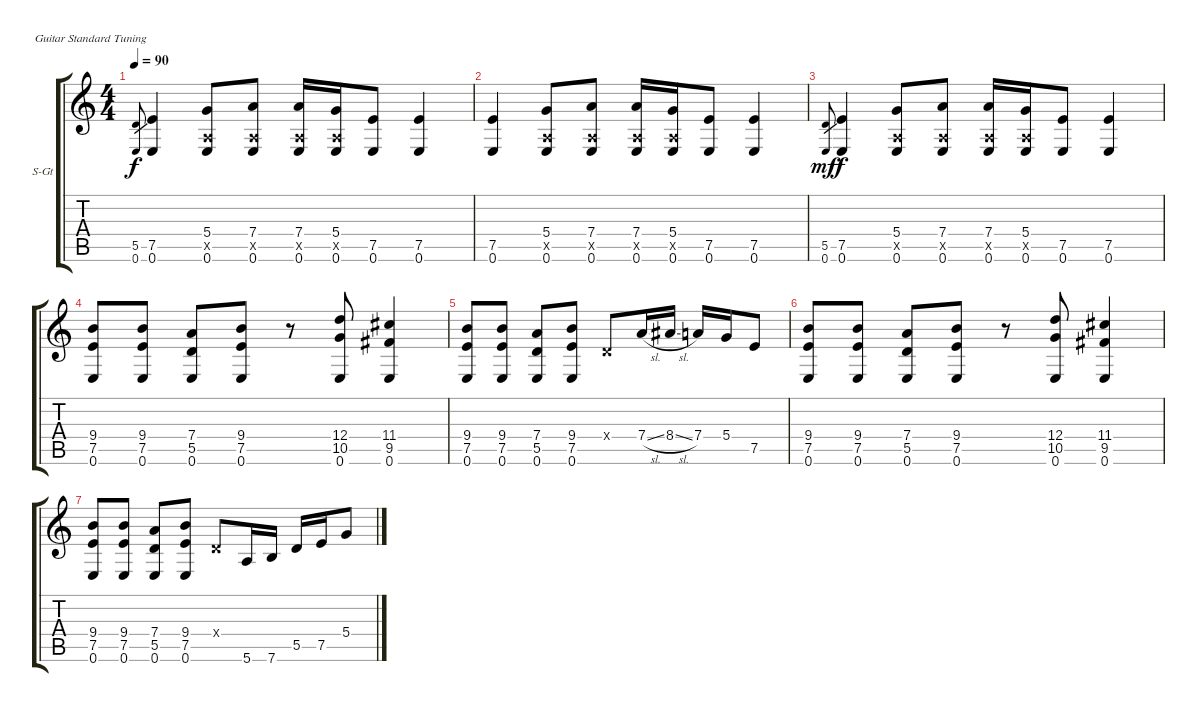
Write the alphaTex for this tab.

\defaultSystemsLayout 4
\bracketExtendMode groupsimilarinstruments
\firstSystemTrackNameOrientation horizontal
\otherSystemsTrackNameOrientation horizontal
\track ("Steel Guitar" "S-Gt") {instrument acousticguitarsteel}
\staff {score tabs}
\tuning (E4 B3 G3 D3 A2 E2)
\ts (4 4)
\tempo 90
\clef g2
\ks c
(5.5 0.6).8{gr dy f} (7.5 0.6).4 (5.4 0.6 0.5{x}).8 (7.4 0.6 0.5{x}).8 (7.4 0.6 0.5{x}).16 (5.4 0.6 0.5{x}).16 (7.5 0.6).8 (7.5 0.6).4 |
(7.5 0.6).4 (5.4 0.6 0.5{x}).8 (7.4 0.6 0.5{x}).8 (7.4 0.6 0.5{x}).16 (5.4 0.6 0.5{x}).16 (7.5 0.6).8 (7.5 0.6).4 |
(5.5 0.6).8{gr dy mf} (7.5 0.6).4{dy f} (5.4 0.6 0.5{x}).8 (7.4 0.6 0.5{x}).8 (7.4 0.6 0.5{x}).16 (5.4 0.6 0.5{x}).16 (7.5 0.6).8 (7.5 0.6).4 |
(7.5 0.6 9.4).8 (7.5 0.6 9.4).8 (5.5 0.6 7.4).8 (7.5 0.6 9.4).8 r.8 (10.5 0.6 12.4).8 (9.5 0.6 11.4).4 |
(7.5 0.6 9.4).8 (7.5 0.6 9.4).8 (5.5 0.6 7.4).8 (7.5 0.6 9.4).8 0.4{x}.8 7.4{sl}.16 8.4{sl}.16 7.4.16 5.4.16 7.5.8 |
(7.5 0.6 9.4).8 (7.5 0.6 9.4).8 (5.5 0.6 7.4).8 (7.5 0.6 9.4).8 r.8 (10.5 0.6 12.4).8 (9.5 0.6 11.4).4 |
(7.5 0.6 9.4).8 (7.5 0.6 9.4).8 (5.5 0.6 7.4).8 (7.5 0.6 9.4).8 0.4{x}.8 5.6.16 7.6.16 5.5.16 7.5.16 5.4.8
